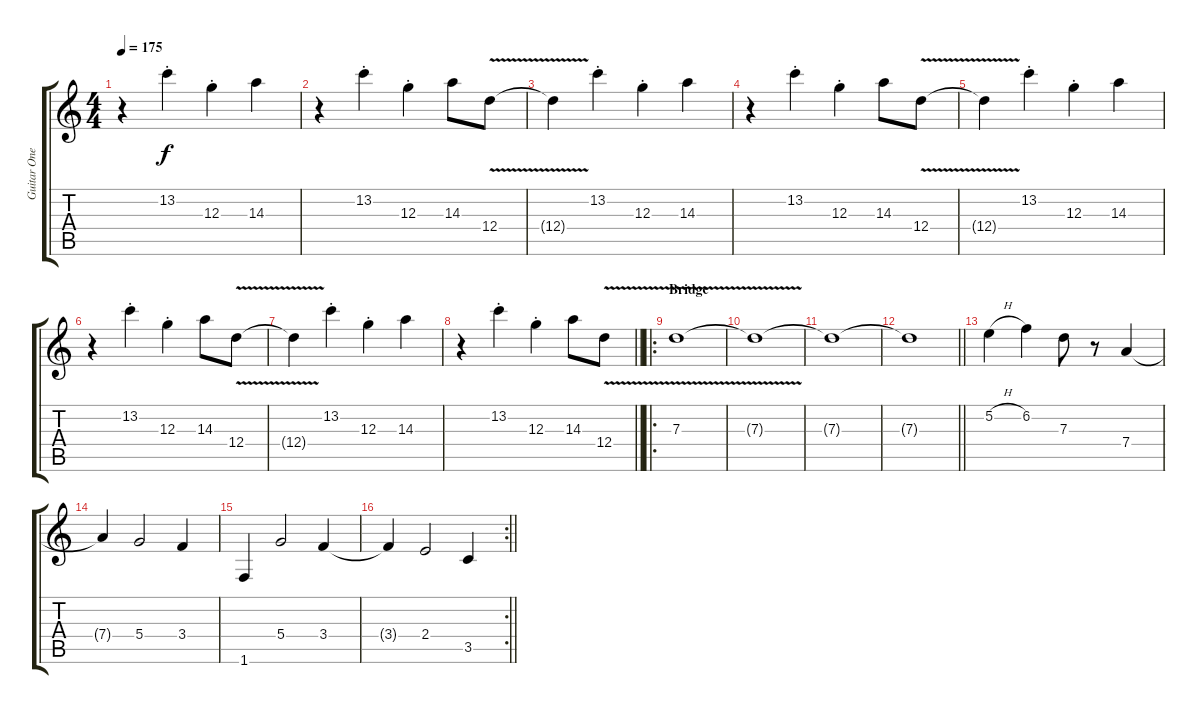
\track ("Guitar One" "Guitar One") {instrument distortionguitar}
\staff {score tabs}
\tuning (E4 B3 G3 D3 A2 E2) {hide}
\ts (4 4)
\tempo 175
\clef g2
\ks c
r.4{dy f} 13.2{st}.4 12.3{st}.4 14.3.4 |
r.4 13.2{st}.4 12.3{st}.4 14.3.8 12.4{v}.8 |
12.4{t}.4 13.2{st}.4 12.3{st}.4 14.3.4 |
r.4 13.2{st}.4 12.3{st}.4 14.3.8 12.4{v}.8 |
12.4{t}.4 13.2{st}.4 12.3{st}.4 14.3.4 |
r.4 13.2{st}.4 12.3{st}.4 14.3.8 12.4{v}.8 |
12.4{t}.4 13.2{st}.4 12.3{st}.4 14.3.4 |
\barLineRight lightlight
r.4 13.2{st}.4 12.3{st}.4 14.3.8 12.4{v}.8 |
\ro
\section ("" "Bridge")
7.3{v}.1{volume 3} |
7.3{t}.1 |
7.3{t}.1 |
\barLineRight lightlight
7.3{t}.1 |
5.2{h}.4{volume 13} 6.2.4 7.3.8 r.8 7.4.4 |
7.4{t}.4 5.4.2 3.4.4 |
1.6.4 5.4.2 3.4.4 |
\rc 2
\barLineRight lightlight
3.4{t}.4 2.4.2 3.5.4
